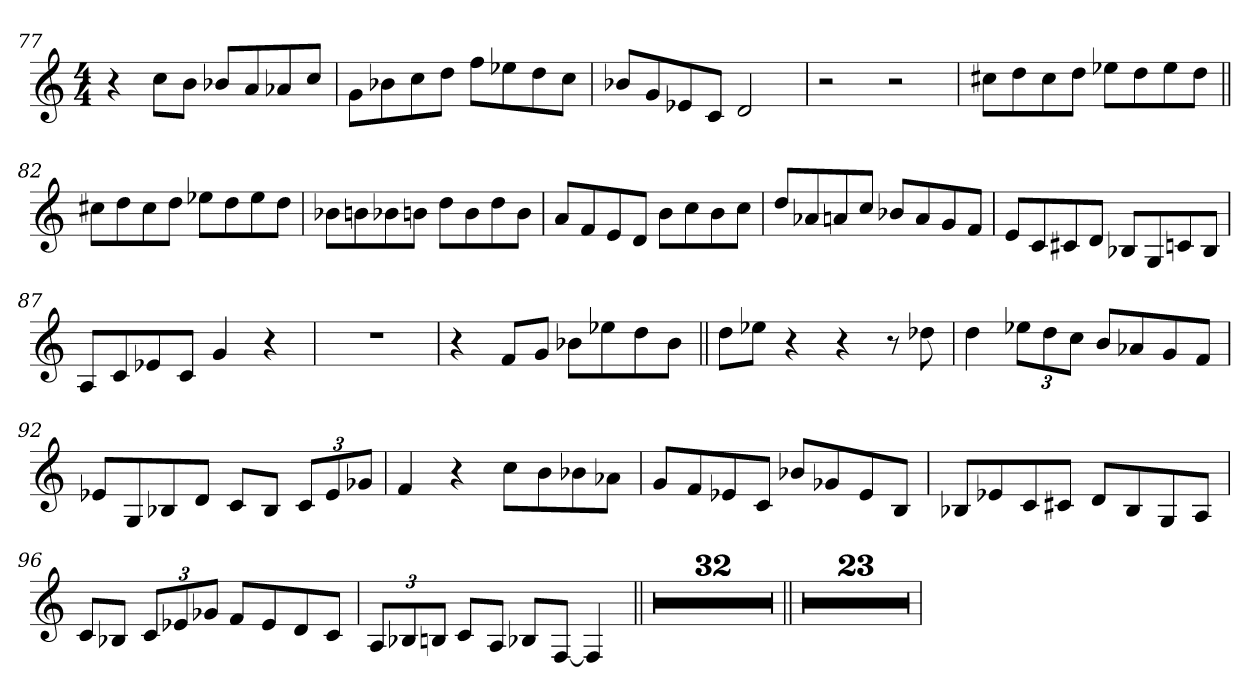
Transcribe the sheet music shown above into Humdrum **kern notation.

**kern
*part1
*staff1
*clefG2
*k[]
*M4/4
=77
4r
8cc\L
8b\J
8b-X/L
8a/
8a-X/
8cc/J
=78
8g\L
8b-X\
8cc\
8dd\J
8ff\L
8ee-X\
8dd\
8cc\J
=79
8b-X/L
8g/
8e-X/
8c/J
2d/
=80
2r
2r
=81
8cc#X\L
8dd\
8cc#\
8dd\J
8ee-X\L
8dd\
8ee-\
8dd\J
=82||
8cc#X\L
8dd\
8cc#\
8dd\J
8ee-X\L
8dd\
8ee-\
8dd\J
=83
8b-X\L
8bn\
8b-X\
8bn\J
8dd\L
8b\
8dd\
8b\J
=84
8a/L
8f/
8e/
8d/J
8b\L
8cc\
8b\
8cc\J
=85
8dd/L
8a-X/
8an/
8cc/J
8b-X/L
8a/
8g/
8f/J
=86
8e/L
8c/
8c#X/
8d/J
8B-X/L
8G/
8cn/
8B-/J
=87
8A/L
8c/
8e-X/
8c/J
4g/
4r
=88
1r
=89
4r
8f/L
8g/J
8b-X\L
8ee-X\
8dd\
8b-\J
=90||
8dd\L
8ee-X\J
4r
4r
8r
8dd-X\
=91
4dd\
12ee-X\L
12dd\
12cc\J
8b/L
8a-X/
8g/
8f/J
=92
8e-X/L
8G/
8B-X/
8d/J
8c/L
8B-/J
12c/L
12e-/
12g-X/J
=93
4f/
4r
8cc\L
8b\
8b-X\
8a-X\J
=94
8g/L
8f/
8e-X/
8c/J
8b-X/L
8g-X/
8e-/
8B/J
=95
8B-X/L
8e-X/
8c/
8c#X/J
8d/L
8B-/
8G/
8A/J
=96
8c/L
8B-X/J
12c/L
12e-X/
12g-X/J
8f/L
8e-/
8d/
8c/J
=97
12A/L
12B-X/
12Bn/J
8c/L
8A/J
8B-X/L
[8F/J
4F/]
=98||
1r
=99
1r
=100
1r
=101
1r
=102
1r
=103
1r
=104
1r
=105
1r
=106
1r
=107
1r
=108
1r
=109
1r
=110
1r
=111
1r
=112
1r
=113
1r
=114
1r
=115
1r
=116
1r
=117
1r
=118
1r
=119
1r
=120
1r
=121
1r
=122
1r
=123
1r
=124
1r
=125
1r
=126
1r
=127
1r
=128
1r
=129
1r
=130||
1r
=131
1r
=132
1r
=133
1r
=134
1r
=135
1r
=136
1r
=137
1r
=138
1r
=139
1r
=140
1r
=141
1r
=142
1r
=143
1r
=144
1r
=145
1r
=146
1r
=147
1r
=148
1r
=149
1r
=150
1r
=151
1r
=152
1r
=
*-
